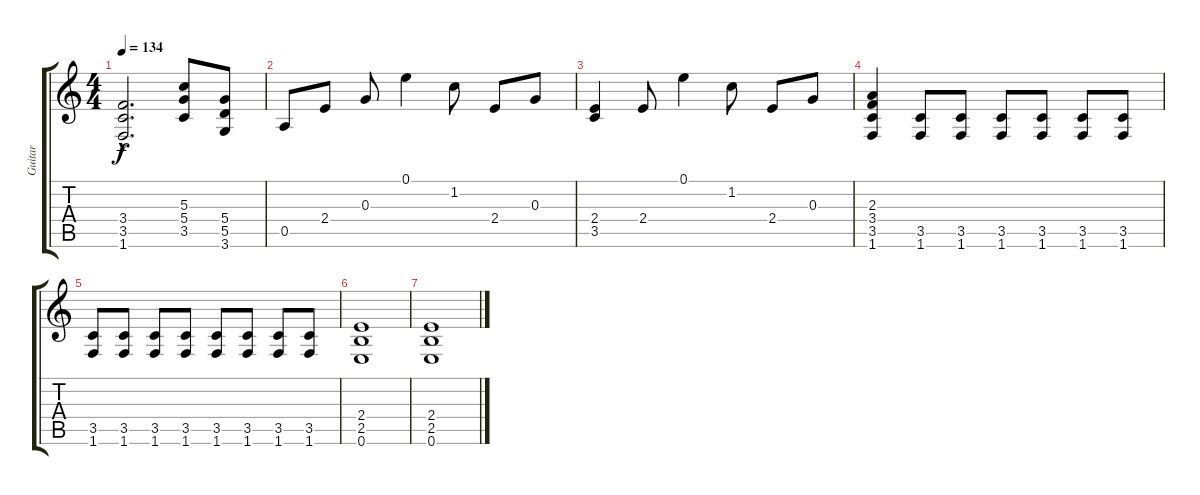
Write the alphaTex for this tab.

\track ("Guitar" "Guitar") {instrument overdrivenguitar}
\staff {score tabs}
\tuning (E4 B3 G3 D3 A2 E2) {hide}
\ts (4 4)
\tempo 134
\clef g2
\ks c
(3.4{hac} 3.5{hac} 1.6{hac}).2{d dy f} (5.3 5.4 3.5).8 (5.4 5.5 3.6).8 |
0.5.8 2.4.8 0.3.8 0.1.4 1.2.8 2.4.8 0.3.8 |
(2.4 3.5).4 2.4.8 0.1.4 1.2.8 2.4.8 0.3.8 |
(2.3 3.4 3.5 1.6).4 (3.5 1.6).8 (3.5 1.6).8 (3.5 1.6).8 (3.5 1.6).8 (3.5 1.6).8 (3.5 1.6).8 |
(3.5 1.6).8 (3.5 1.6).8 (3.5 1.6).8 (3.5 1.6).8 (3.5 1.6).8 (3.5 1.6).8 (3.5 1.6).8 (3.5 1.6).8 |
(2.4 2.5 0.6).1 |
(2.4 2.5 0.6).1
